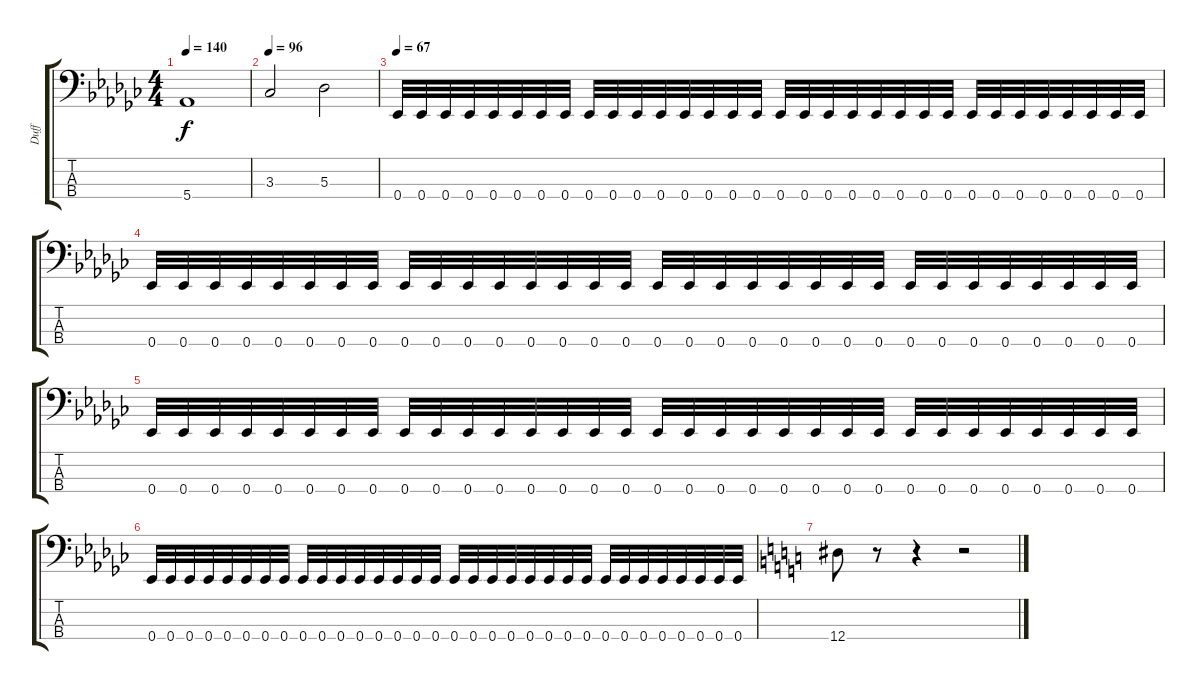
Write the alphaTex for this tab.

\track ("Duff" "Duff") {instrument electricbasspick}
\staff {score tabs}
\tuning (Gb2 Db2 Ab1 Eb1) {hide}
\ts (4 4)
\tempo 140
\clef f4
\ks gb
5.4.1{dy f} |
\tempo 96
3.3.2 5.3.2 |
\tempo 67
0.4.32 0.4.32 0.4.32 0.4.32 0.4.32 0.4.32 0.4.32 0.4.32 0.4.32 0.4.32 0.4.32 0.4.32 0.4.32 0.4.32 0.4.32 0.4.32 0.4.32 0.4.32 0.4.32 0.4.32 0.4.32 0.4.32 0.4.32 0.4.32 0.4.32 0.4.32 0.4.32 0.4.32 0.4.32 0.4.32 0.4.32 0.4.32 |
0.4.32 0.4.32 0.4.32 0.4.32 0.4.32 0.4.32 0.4.32 0.4.32 0.4.32 0.4.32 0.4.32 0.4.32 0.4.32 0.4.32 0.4.32 0.4.32 0.4.32 0.4.32 0.4.32 0.4.32 0.4.32 0.4.32 0.4.32 0.4.32 0.4.32 0.4.32 0.4.32 0.4.32 0.4.32 0.4.32 0.4.32 0.4.32 |
0.4.32 0.4.32 0.4.32 0.4.32 0.4.32 0.4.32 0.4.32 0.4.32 0.4.32 0.4.32 0.4.32 0.4.32 0.4.32 0.4.32 0.4.32 0.4.32 0.4.32 0.4.32 0.4.32 0.4.32 0.4.32 0.4.32 0.4.32 0.4.32 0.4.32 0.4.32 0.4.32 0.4.32 0.4.32 0.4.32 0.4.32 0.4.32 |
0.4.32 0.4.32 0.4.32 0.4.32 0.4.32 0.4.32 0.4.32 0.4.32 0.4.32 0.4.32 0.4.32 0.4.32 0.4.32 0.4.32 0.4.32 0.4.32 0.4.32 0.4.32 0.4.32 0.4.32 0.4.32 0.4.32 0.4.32 0.4.32 0.4.32 0.4.32 0.4.32 0.4.32 0.4.32 0.4.32 0.4.32 0.4.32 |
\ks c
12.4.8 r.8 r.4 r.2
